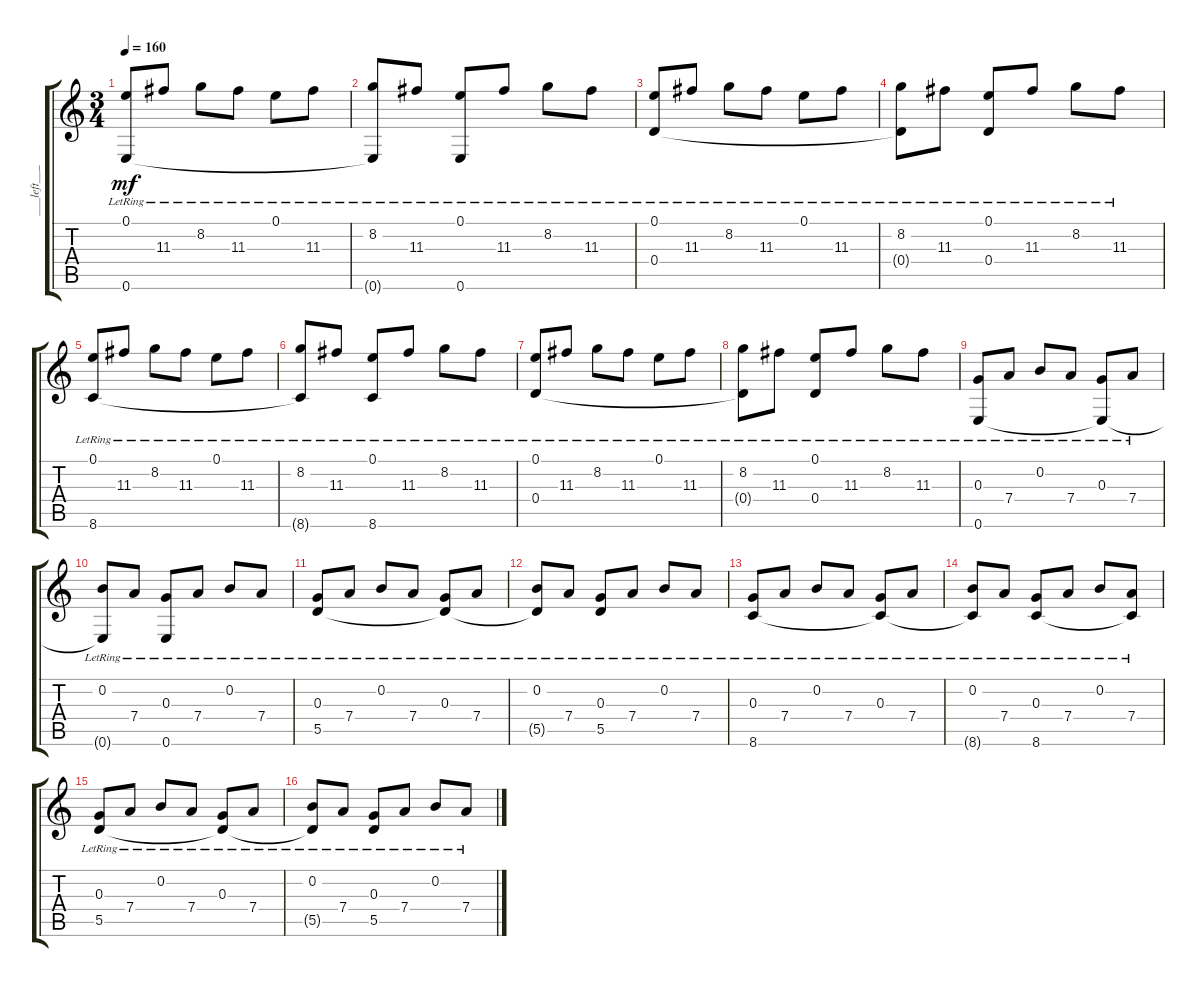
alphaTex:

\track ("___left___" "___left___") {instrument acousticguitarnylon}
\staff {score tabs}
\tuning (E4 B3 G3 D3 A2 E2) {hide}
\ts (3 4)
\tempo 160
\clef g2
\ks c
(0.1{lr} 0.6{lr}).8{dy mf} 11.3{lr}.8 8.2{lr}.8 11.3{lr}.8 0.1{lr}.8 11.3{lr}.8 |
(8.2{lr} 0.6{t}).8 11.3{lr}.8 (0.1{lr} 0.6{lr}).8 11.3{lr}.8 8.2{lr}.8 11.3{lr}.8 |
(0.1{lr} 0.4{lr}).8 11.3{lr}.8 8.2{lr}.8 11.3{lr}.8 0.1{lr}.8 11.3{lr}.8 |
(8.2{lr} 0.4{t}).8 11.3{lr}.8 (0.1{lr} 0.4{lr}).8 11.3{lr}.8 8.2{lr}.8 11.3{lr}.8 |
(0.1{lr} 8.6{lr}).8 11.3{lr}.8 8.2{lr}.8 11.3{lr}.8 0.1{lr}.8 11.3{lr}.8 |
(8.2{lr} 8.6{t}).8 11.3{lr}.8 (0.1{lr} 8.6{lr}).8 11.3{lr}.8 8.2{lr}.8 11.3{lr}.8 |
(0.1{lr} 0.4{lr}).8 11.3{lr}.8 8.2{lr}.8 11.3{lr}.8 0.1{lr}.8 11.3{lr}.8 |
(8.2{lr} 0.4{t}).8 11.3{lr}.8 (0.1{lr} 0.4{lr}).8 11.3{lr}.8 8.2{lr}.8 11.3{lr}.8 |
(0.3{lr} 0.6{lr}).8 7.4{lr}.8 0.2{lr}.8 7.4{lr}.8 (0.3{lr} 0.6{t}).8 7.4{lr}.8 |
(0.2{lr} 0.6{t}).8 7.4{lr}.8 (0.3{lr} 0.6{lr}).8 7.4{lr}.8 0.2{lr}.8 7.4{lr}.8 |
(0.3{lr} 5.5{lr}).8 7.4{lr}.8 0.2{lr}.8 7.4{lr}.8 (0.3{lr} 5.5{t}).8 7.4{lr}.8 |
(0.2{lr} 5.5{t}).8 7.4{lr}.8 (0.3{lr} 5.5{lr}).8 7.4{lr}.8 0.2{lr}.8 7.4{lr}.8 |
(0.3{lr} 8.6{lr}).8 7.4{lr}.8 0.2{lr}.8 7.4{lr}.8 (0.3{lr} 8.6{t}).8 7.4{lr}.8 |
(0.2{lr} 8.6{t}).8 7.4{lr}.8 (0.3{lr} 8.6{lr}).8 7.4{lr}.8 0.2{lr}.8 (7.4{lr} 8.6{t}).8 |
(0.3{lr} 5.5{lr}).8 7.4{lr}.8 0.2{lr}.8 7.4{lr}.8 (0.3{lr} 5.5{t}).8 7.4{lr}.8 |
(0.2{lr} 5.5{t}).8 7.4{lr}.8 (0.3{lr} 5.5{lr}).8 7.4{lr}.8 0.2{lr}.8 7.4{lr}.8
